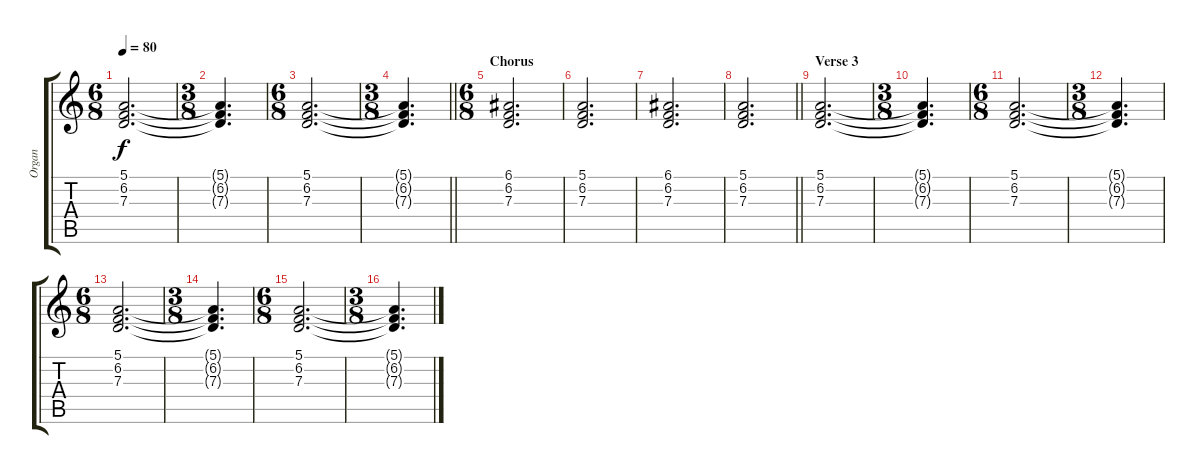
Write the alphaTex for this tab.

\track ("Organ" "Organ") {instrument percussiveorgan}
\staff {score tabs}
\tuning (E4 B3 G3 D3 A2 E2) {hide}
\ts (6 8)
\tempo 80
\clef g2
\ks c
(5.1 6.2 7.3).2{d dy f} |
\ts (3 8)
(5.1{t} 6.2{t} 7.3{t}).4{d} |
\ts (6 8)
(5.1 6.2 7.3).2{d} |
\ts (3 8)
\barLineRight lightlight
(5.1{t} 6.2{t} 7.3{t}).4{d} |
\ts (6 8)
\section ("" "Chorus")
(6.1 6.2 7.3).2{d} |
(5.1 6.2 7.3).2{d} |
(6.1 6.2 7.3).2{d} |
\barLineRight lightlight
(5.1 6.2 7.3).2{d} |
\section ("" "Verse 3")
(5.1 6.2 7.3).2{d} |
\ts (3 8)
(5.1{t} 6.2{t} 7.3{t}).4{d} |
\ts (6 8)
(5.1 6.2 7.3).2{d} |
\ts (3 8)
(5.1{t} 6.2{t} 7.3{t}).4{d} |
\ts (6 8)
(5.1 6.2 7.3).2{d} |
\ts (3 8)
(5.1{t} 6.2{t} 7.3{t}).4{d} |
\ts (6 8)
(5.1 6.2 7.3).2{d} |
\ts (3 8)
(5.1{t} 6.2{t} 7.3{t}).4{d}
